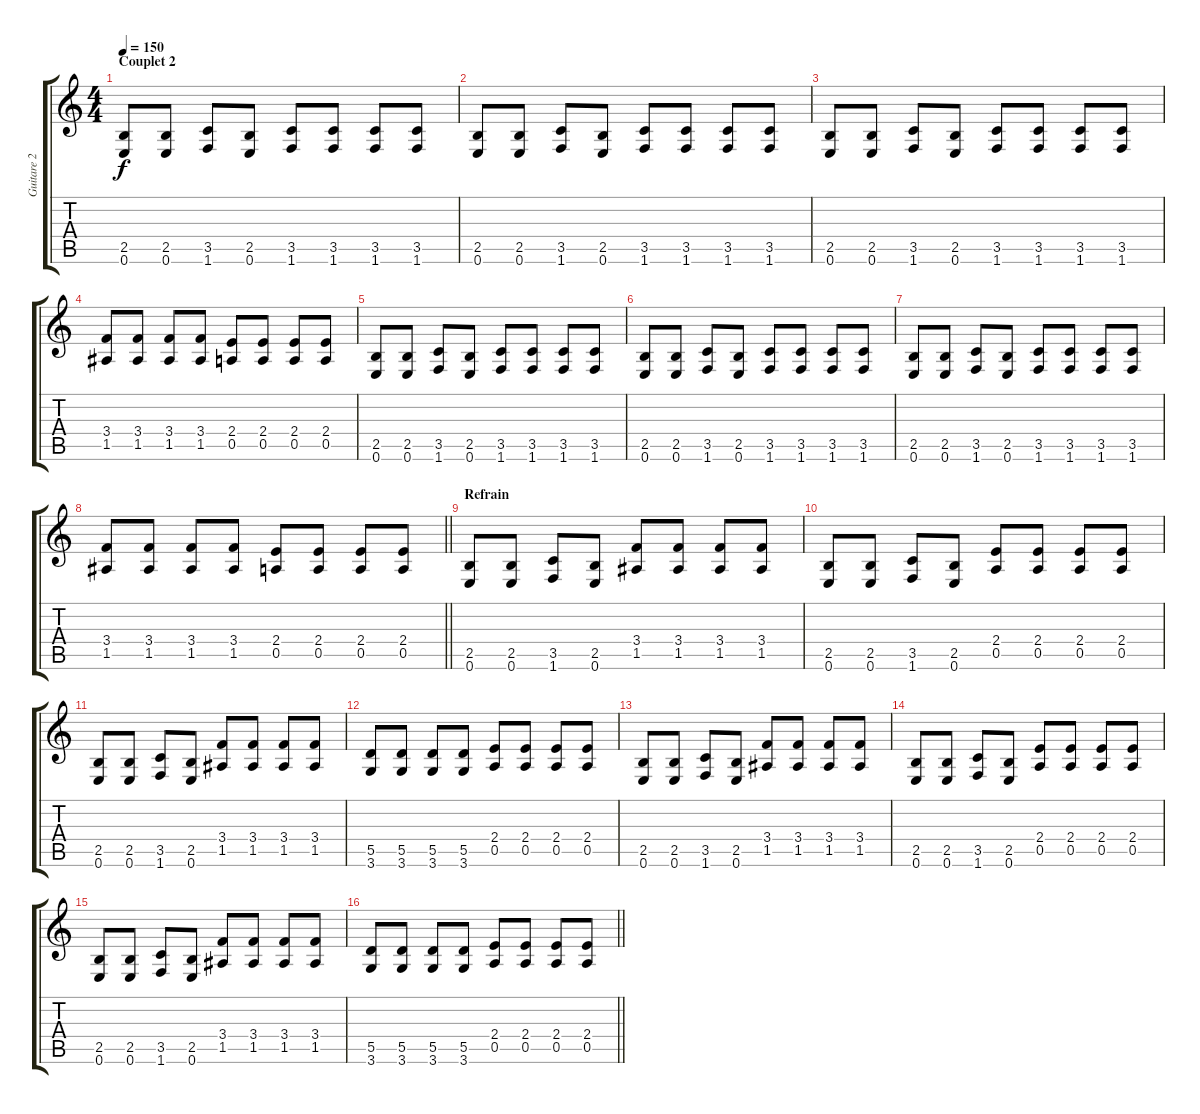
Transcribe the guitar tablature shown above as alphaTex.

\track ("Guitare 2" "Guitare 2") {instrument distortionguitar}
\staff {score tabs}
\tuning (E4 B3 G3 D3 A2 E2) {hide}
\ts (4 4)
\section ("" "Couplet 2")
\tempo 150
\clef g2
\ks c
(2.5 0.6).8{dy f} (2.5 0.6).8 (3.5 1.6).8 (2.5 0.6).8 (3.5 1.6).8 (3.5 1.6).8 (3.5 1.6).8 (3.5 1.6).8 |
(2.5 0.6).8 (2.5 0.6).8 (3.5 1.6).8 (2.5 0.6).8 (3.5 1.6).8 (3.5 1.6).8 (3.5 1.6).8 (3.5 1.6).8 |
(2.5 0.6).8 (2.5 0.6).8 (3.5 1.6).8 (2.5 0.6).8 (3.5 1.6).8 (3.5 1.6).8 (3.5 1.6).8 (3.5 1.6).8 |
(3.4 1.5).8 (3.4 1.5).8 (3.4 1.5).8 (3.4 1.5).8 (2.4 0.5).8 (2.4 0.5).8 (2.4 0.5).8 (2.4 0.5).8 |
(2.5 0.6).8 (2.5 0.6).8 (3.5 1.6).8 (2.5 0.6).8 (3.5 1.6).8 (3.5 1.6).8 (3.5 1.6).8 (3.5 1.6).8 |
(2.5 0.6).8 (2.5 0.6).8 (3.5 1.6).8 (2.5 0.6).8 (3.5 1.6).8 (3.5 1.6).8 (3.5 1.6).8 (3.5 1.6).8 |
(2.5 0.6).8 (2.5 0.6).8 (3.5 1.6).8 (2.5 0.6).8 (3.5 1.6).8 (3.5 1.6).8 (3.5 1.6).8 (3.5 1.6).8 |
\barLineRight lightlight
(3.4 1.5).8 (3.4 1.5).8 (3.4 1.5).8 (3.4 1.5).8 (2.4 0.5).8 (2.4 0.5).8 (2.4 0.5).8 (2.4 0.5).8 |
\section ("" "Refrain")
(2.5 0.6).8 (2.5 0.6).8 (3.5 1.6).8 (2.5 0.6).8 (3.4 1.5).8 (3.4 1.5).8 (3.4 1.5).8 (3.4 1.5).8 |
(2.5 0.6).8 (2.5 0.6).8 (3.5 1.6).8 (2.5 0.6).8 (2.4 0.5).8 (2.4 0.5).8 (2.4 0.5).8 (2.4 0.5).8 |
(2.5 0.6).8 (2.5 0.6).8 (3.5 1.6).8 (2.5 0.6).8 (3.4 1.5).8 (3.4 1.5).8 (3.4 1.5).8 (3.4 1.5).8 |
(5.5 3.6).8 (5.5 3.6).8 (5.5 3.6).8 (5.5 3.6).8 (2.4 0.5).8 (2.4 0.5).8 (2.4 0.5).8 (2.4 0.5).8 |
(2.5 0.6).8 (2.5 0.6).8 (3.5 1.6).8 (2.5 0.6).8 (3.4 1.5).8 (3.4 1.5).8 (3.4 1.5).8 (3.4 1.5).8 |
(2.5 0.6).8 (2.5 0.6).8 (3.5 1.6).8 (2.5 0.6).8 (2.4 0.5).8 (2.4 0.5).8 (2.4 0.5).8 (2.4 0.5).8 |
(2.5 0.6).8 (2.5 0.6).8 (3.5 1.6).8 (2.5 0.6).8 (3.4 1.5).8 (3.4 1.5).8 (3.4 1.5).8 (3.4 1.5).8 |
\barLineRight lightlight
(5.5 3.6).8 (5.5 3.6).8 (5.5 3.6).8 (5.5 3.6).8 (2.4 0.5).8 (2.4 0.5).8 (2.4 0.5).8 (2.4 0.5).8
